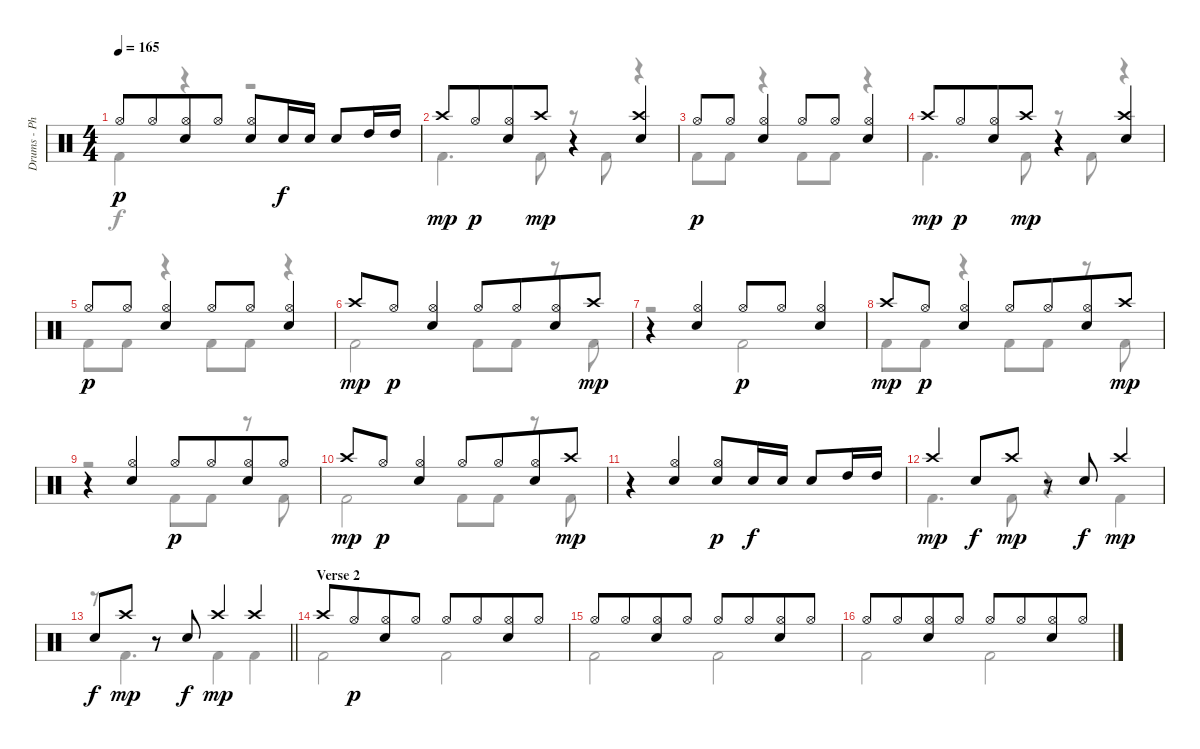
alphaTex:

\track ("Drums - Phil Rudd" "Drums - Ph") {instrument percussion}
\staff {score}
\articulation defaults
\voice
\ts (4 4)
\tempo 165
\clef neutral
\ks c "Hi-Hat (open)".8{dy p} "Hi-Hat (open)".8{beam merge}
("Hi-Hat (open)" "Electric Snare (hit)").8 "Hi-Hat (open)".8 ("Hi-Hat (open)" "Electric Snare (hit)").8 "Electric Snare (hit)".16{dy f} "Electric Snare (hit)".16 "Electric Snare (hit)".8 "High Tom (hit)".16 "High Tom (hit)".16 |
"Crash high (hit)".8{dy mp} "Hi-Hat (open)".8{dy p beam merge} ("Electric Snare (hit)" "Hi-Hat (open)").8 "Crash high (hit)".8{dy mp} r.4 ("Electric Snare (hit)" "Crash high (hit)").4 |
"Hi-Hat (open)".8{dy p} "Hi-Hat (open)".8 ("Hi-Hat (open)" "Electric Snare (hit)").4 "Hi-Hat (open)".8 "Hi-Hat (open)".8 ("Hi-Hat (open)" "Electric Snare (hit)").4 |
"Crash high (hit)".8{dy mp} "Hi-Hat (open)".8{dy p beam merge} ("Electric Snare (hit)" "Hi-Hat (open)").8 "Crash high (hit)".8{dy mp} r.4 ("Electric Snare (hit)" "Crash high (hit)").4 |
"Hi-Hat (open)".8{dy p} "Hi-Hat (open)".8 ("Hi-Hat (open)" "Electric Snare (hit)").4 "Hi-Hat (open)".8 "Hi-Hat (open)".8 ("Hi-Hat (open)" "Electric Snare (hit)").4 |
"Crash high (hit)".8{dy mp} "Hi-Hat (open)".8{dy p} ("Hi-Hat (open)" "Electric Snare (hit)").4 "Hi-Hat (open)".8 "Hi-Hat (open)".8{beam merge} ("Hi-Hat (open)" "Electric Snare (hit)").8 "Crash high (hit)".8{dy mp} |
r.4 ("Electric Snare (hit)" "Hi-Hat (open)").4 "Hi-Hat (open)".8{dy p} "Hi-Hat (open)".8 ("Hi-Hat (open)" "Electric Snare (hit)").4 |
"Crash high (hit)".8{dy mp} "Hi-Hat (open)".8{dy p} ("Hi-Hat (open)" "Electric Snare (hit)").4 "Hi-Hat (open)".8 "Hi-Hat (open)".8{beam merge} ("Hi-Hat (open)" "Electric Snare (hit)").8 "Crash high (hit)".8{dy mp} |
r.4 ("Electric Snare (hit)" "Hi-Hat (open)").4 "Hi-Hat (open)".8{dy p} "Hi-Hat (open)".8{beam merge} ("Hi-Hat (open)" "Electric Snare (hit)").8 "Hi-Hat (open)".8 |
"Crash high (hit)".8{dy mp} "Hi-Hat (open)".8{dy p} ("Hi-Hat (open)" "Electric Snare (hit)").4 "Hi-Hat (open)".8 "Hi-Hat (open)".8{beam merge} ("Hi-Hat (open)" "Electric Snare (hit)").8 "Crash high (hit)".8{dy mp} |
r.4 ("Electric Snare (hit)" "Hi-Hat (open)").4{beam Up} ("Hi-Hat (open)" "Electric Snare (hit)").8{dy p beam Up} "Electric Snare (hit)".16{dy f beam Up} "Electric Snare (hit)".16{beam Up} "Electric Snare (hit)".8{beam Up} "High Tom (hit)".16{beam Up} "High Tom (hit)".16{beam Up} |
"Crash high (hit)".4{dy mp} "Electric Snare (hit)".8{dy f} "Crash high (hit)".8{dy mp} r.8 "Electric Snare (hit)".8{dy f} "Crash high (hit)".4{dy mp} |
\barLineRight lightlight "Electric Snare (hit)".8{dy f} "Crash high (hit)".8{dy mp}
r.8 "Electric Snare (hit)".8{dy f} "Crash high (hit)".4{dy mp} "Crash high (hit)".4 |
\section ("" "Verse 2")
"Crash high (hit)".8 "Hi-Hat (open)".8{dy p beam merge} ("Hi-Hat (open)" "Electric Snare (hit)").8 "Hi-Hat (open)".8 "Hi-Hat (open)".8 "Hi-Hat (open)".8{beam merge} ("Hi-Hat (open)" "Electric Snare (hit)").8 "Hi-Hat (open)".8 |
"Hi-Hat (open)".8 "Hi-Hat (open)".8{beam merge} ("Hi-Hat (open)" "Electric Snare (hit)").8 "Hi-Hat (open)".8 "Hi-Hat (open)".8 "Hi-Hat (open)".8{beam merge} ("Hi-Hat (open)" "Electric Snare (hit)").8 "Hi-Hat (open)".8 |
"Hi-Hat (open)".8 "Hi-Hat (open)".8{beam merge} ("Hi-Hat (open)" "Electric Snare (hit)").8 "Hi-Hat (open)".8 "Hi-Hat (open)".8 "Hi-Hat (open)".8{beam merge} ("Hi-Hat (open)" "Electric Snare (hit)").8 "Hi-Hat (open)".8
\voice
\clef neutral
\ottava regular
\simile none
\ks c "Kick (hit) 2".4{dy f}
r.4 r.2 |
"Kick (hit) 2".4{d} "Kick (hit) 2".8 r.8 "Kick (hit) 2".8 r.4 |
"Kick (hit) 2".8 "Kick (hit) 2".8 r.4 "Kick (hit) 2".8 "Kick (hit) 2".8 r.4 |
"Kick (hit) 2".4{d} "Kick (hit) 2".8 r.8 "Kick (hit) 2".8 r.4 |
"Kick (hit) 2".8 "Kick (hit) 2".8 r.4 "Kick (hit) 2".8 "Kick (hit) 2".8 r.4 |
"Kick (hit) 2".2 "Kick (hit) 2".8 "Kick (hit) 2".8 r.8 "Kick (hit) 2".8 |
r.2 "Kick (hit) 2".2 |
"Kick (hit) 2".8 "Kick (hit) 2".8 r.4 "Kick (hit) 2".8 "Kick (hit) 2".8 r.8 "Kick (hit) 2".8 |
r.2 "Kick (hit) 2".8 "Kick (hit) 2".8 r.8 "Kick (hit) 2".8 |
"Kick (hit) 2".2 "Kick (hit) 2".8 "Kick (hit) 2".8 r.8 "Kick (hit) 2".8 |
|
"Kick (hit) 2".4{d} "Kick (hit) 2".8 r.4 "Kick (hit) 2".4 |
\barLineRight lightlight
r.8 "Kick (hit) 2".4{d} "Kick (hit) 2".4 "Kick (hit) 2".4 |
"Kick (hit) 2".2 "Kick (hit) 2".2 |
"Kick (hit) 2".2 "Kick (hit) 2".2 |
"Kick (hit) 2".2 "Kick (hit) 2".2
